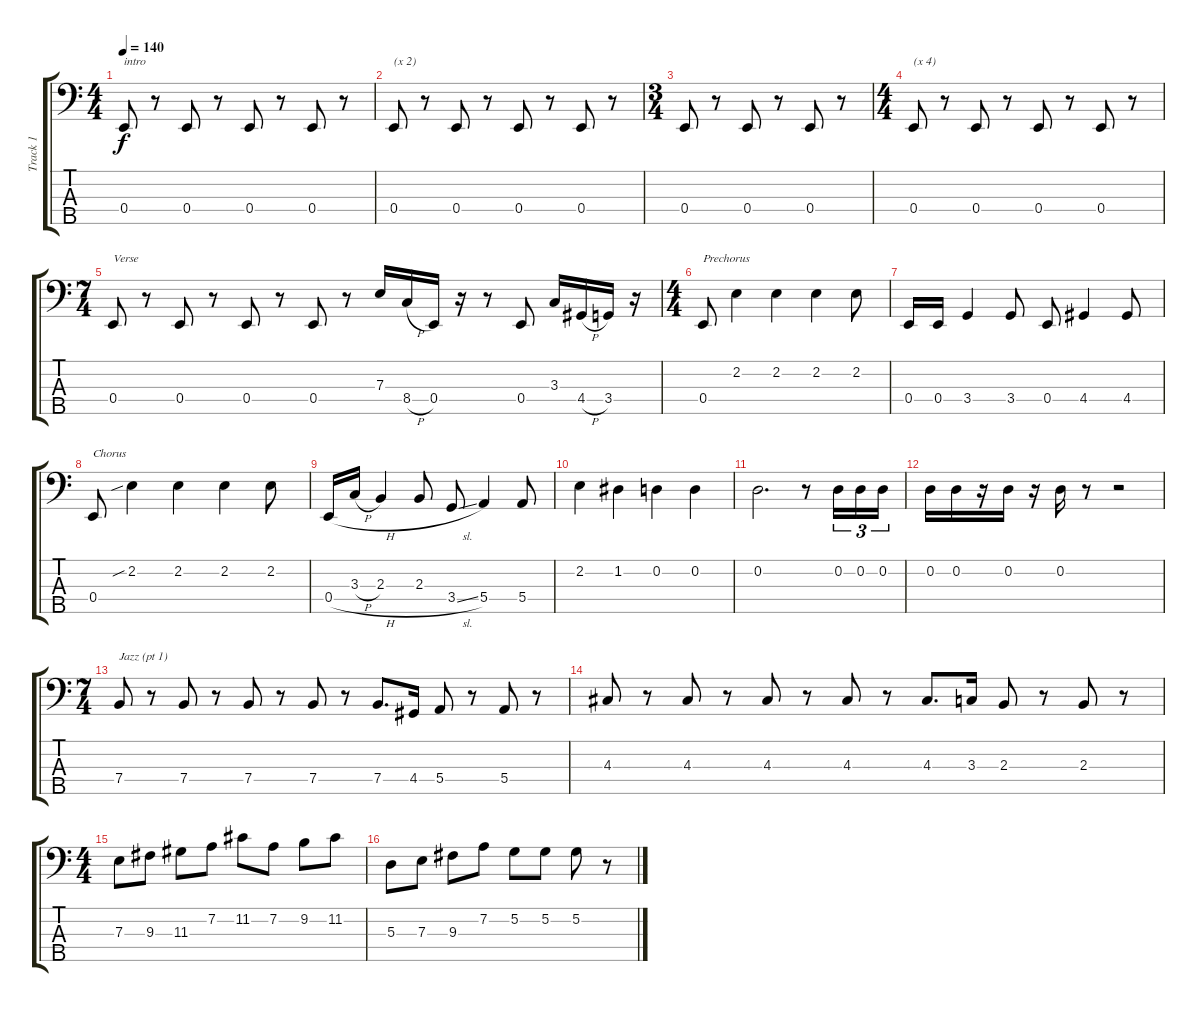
\track ("Track 1" "Track 1") {instrument acousticguitarsteel}
\staff {score tabs}
\tuning (G2 D2 A1 E1 B0) {hide}
\ts (4 4)
\tempo 140
\clef f4
\ks c
0.4.8{txt "intro" dy f instrument acousticguitarsteel} r.8 0.4.8 r.8 0.4.8 r.8 0.4.8 r.8 |
0.4.8{txt "(x 2)"} r.8 0.4.8 r.8 0.4.8 r.8 0.4.8 r.8 |
\ts (3 4)
0.4.8 r.8 0.4.8 r.8 0.4.8 r.8 |
\ts (4 4)
0.4.8{txt "(x 4)"} r.8 0.4.8 r.8 0.4.8 r.8 0.4.8 r.8 |
\ts (7 4)
0.4.8{txt "Verse"} r.8 0.4.8 r.8 0.4.8 r.8 0.4.8 r.8 7.3.16 8.4{h}.16 0.4.16 r.16 r.8 0.4.8 3.3.16 4.4{h}.16 3.4.16 r.16 |
\ts (4 4)
0.4.8{txt "Prechorus"} 2.2.4 2.2.4 2.2.4 2.2.8 |
0.4.16 0.4.16 3.4.4 3.4.8 0.4.8 4.4.4 4.4.8 |
0.4.8{txt "Chorus"} 2.2{sib}.4 2.2.4 2.2.4 2.2.8 |
0.4{h}.16 3.3{h}.16 2.3.4 2.3.8 3.4{sl}.8 5.4.4 5.4.8 |
2.2.4 1.2.4 0.2.4 0.2.4 |
0.2.2{d} r.8 0.2.16{tu (3 2)} 0.2.16{tu (3 2)} 0.2.16{tu (3 2)} |
0.2.16 0.2.16 r.16 0.2.16 r.16 0.2.16 r.8 r.2 |
\ts (7 4)
7.4.8{txt "Jazz (pt 1)"} r.8 7.4.8 r.8 7.4.8 r.8 7.4.8 r.8 7.4.8{d} 4.4.16 5.4.8 r.8 5.4.8 r.8 |
4.3.8 r.8 4.3.8 r.8 4.3.8 r.8 4.3.8 r.8 4.3.8{d} 3.3.16 2.3.8 r.8 2.3.8 r.8 |
\ts (4 4)
7.3.8 9.3.8 11.3.8 7.2.8 11.2.8 7.2.8 9.2.8 11.2.8 |
5.3.8 7.3.8 9.3.8 7.2.8 5.2.8 5.2.8 5.2.8 r.8
